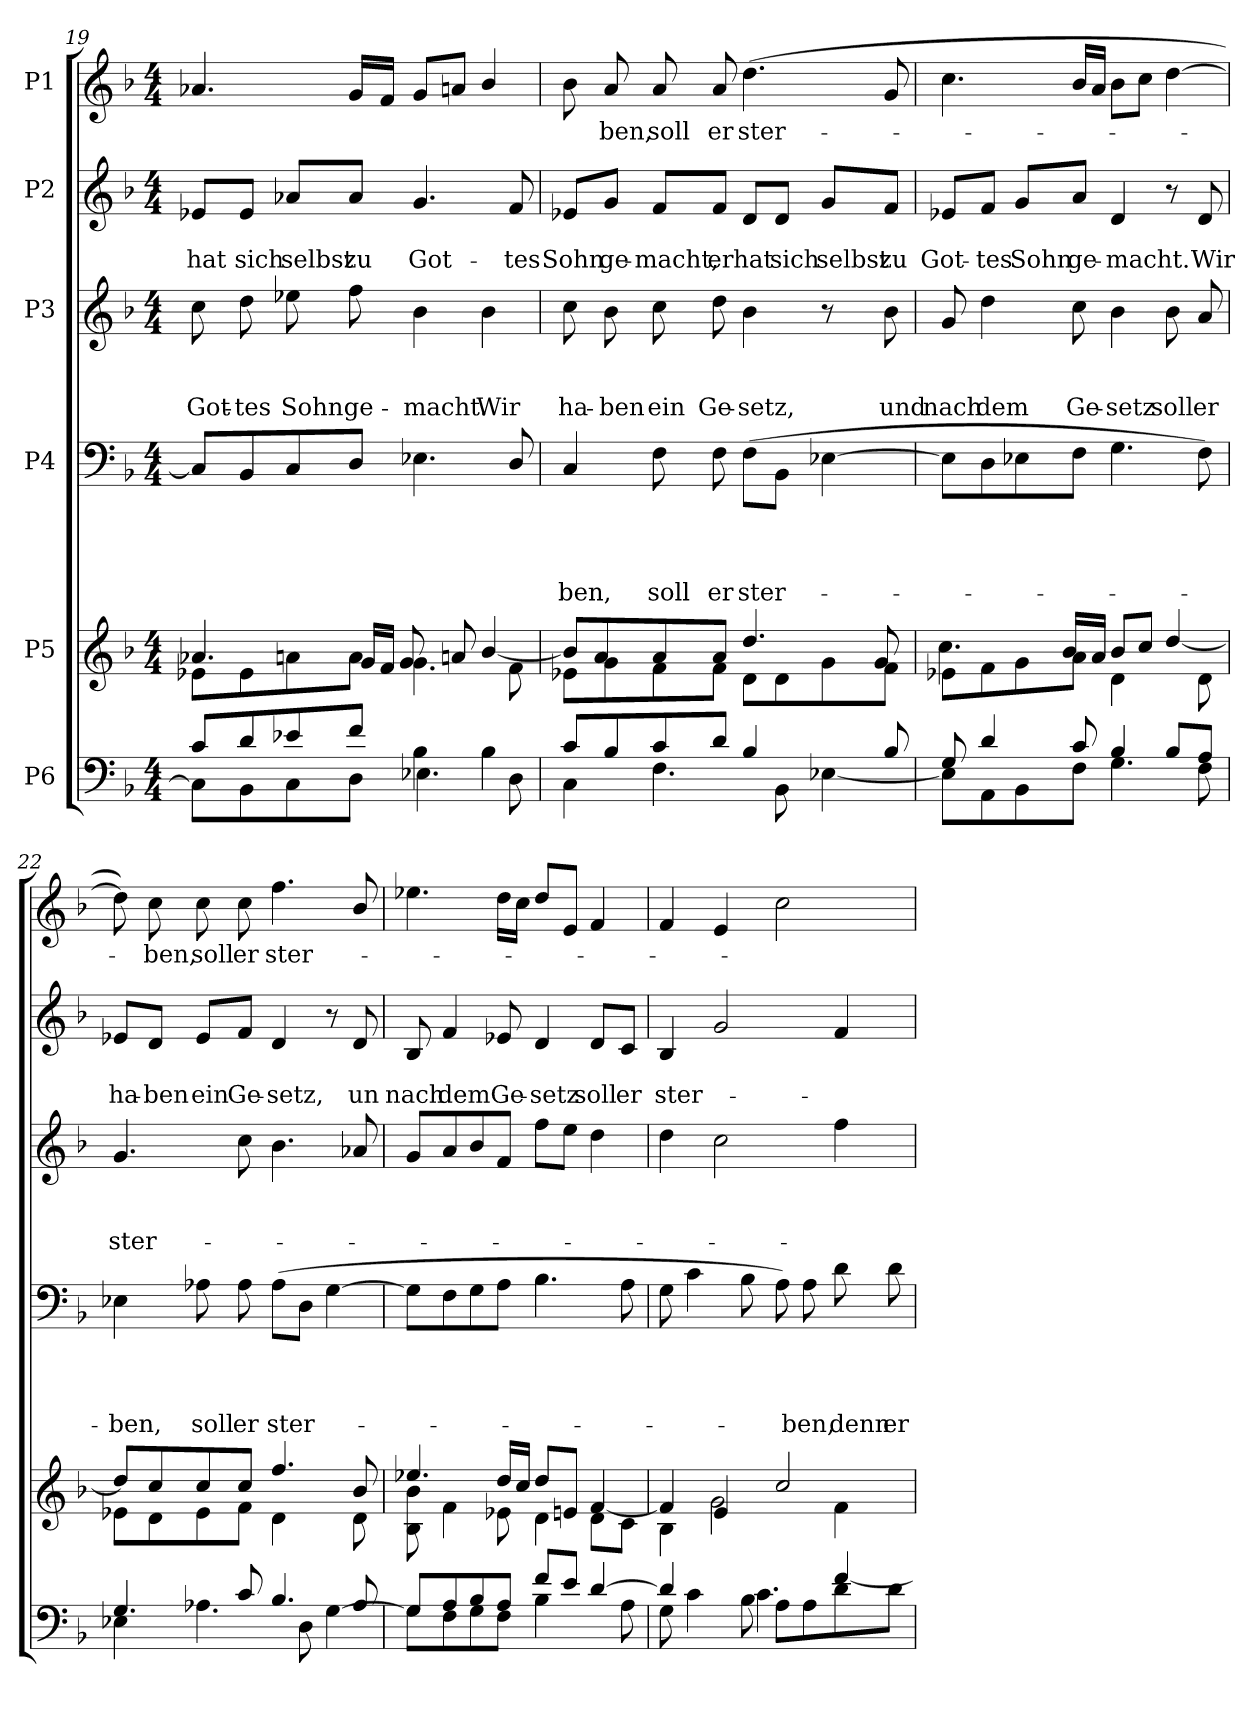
**kern	**kern	**kern	**text	**text	**text	**text	**kern	**text	**text	**text	**kern	**text	**text	**kern	**text
*part6	*part5	*part4	*part4	*part4	*part4	*part4	*part3	*part3	*part3	*part3	*part2	*part2	*part2	*part1	*part1
*staff6	*staff5	*staff4	*staff4	*staff4	*staff4	*staff4	*staff3	*staff3	*staff3	*staff3	*staff2	*staff2	*staff2	*staff1	*staff1
*I"P6	*I"P5	*I"P4	*	*	*	*	*I"P3	*	*	*	*I"P2	*	*	*I"P1	*
*clefF4	*clefG2	*clefF4	*	*	*	*	*clefG2	*	*	*	*clefG2	*	*	*clefG2	*
*	*	*	*	*	*	*	*ITrd7c12	*	*	*	*	*	*	*	*
*k[b-]	*k[b-]	*k[b-]	*	*	*	*	*k[b-]	*	*	*	*k[b-]	*	*	*k[b-]	*
*F:	*F:	*F:	*	*	*	*	*F:	*	*	*	*F:	*	*	*F:	*
*M4/4	*M4/4	*M4/4	*	*	*	*	*M4/4	*	*	*	*M4/4	*	*	*M4/4	*
=19	=19	=19	=19	=19	=19	=19	=19	=19	=19	=19	=19	=19	=19	=19	=19
*^	*^	*	*	*	*	*	*	*	*	*	*	*	*	*	*
!	!	!	!	!	!	!	!	!	!	!	!	!LO:LY:b	!	!	!LO:LY:b	!	!
8c/L	8C\L]	8e-X\L	4.a-X/	8C/L]	.	.	.	.	8c\	.	.	Got-	8e-X/L	.	hat	4.a-X/	.
!	!	!	!	!	!	!	!	!	!	!	!	!LO:LY:b	!	!	!LO:LY:b	!	!
8d/	8BB-\	8e-\	.	8BB-/	.	.	.	.	8d\	.	.	-tes	8e-/J	.	sich	.	.
!	!	!	!	!	!	!	!	!	!	!	!	!LO:LY:b	!	!	!LO:LY:b	!	!
8e-X/	8C\	8an\	.	8C/	.	.	.	.	8e-X\	.	.	Sohn	8a-X/L	.	selbst	.	.
!	!	!	!	!	!	!	!	!	!	!	!	!LO:LY:b	!	!	!LO:LY:b	!	!
8f/J	8D\J	8a\J	16g/LL	8D/J	.	.	.	.	8f\	.	.	ge-	8a-/J	.	zu	16g/LL	.
.	.	.	16f/JJ	.	.	.	.	.	.	.	.	.	.	.	.	16f/JJ	.
!	!	!	!	!	!	!	!	!	!	!	!	!LO:LY:b	!	!	!LO:LY:b	!	!
4B-\	4.E-X\	4.g\	8g/	4.E-X\	.	.	.	.	4B-\	.	.	-macht.	4.g/	.	Got-	8g/L	.
.	.	.	8an/	.	.	.	.	.	.	.	.	.	.	.	.	8an/J	.
!	!	!	!	!	!	!	!	!	!	!	!	!LO:LY:b	!	!	!	!	!
4B-\	.	.	[>4b-/	.	.	.	.	.	4B-\	.	.	Wir	.	.	.	4b-/	.
!	!	!	!	!	!	!	!	!	!	!	!	!	!	!	!LO:LY:b	!	!
.	8D\	8f\	.	8D/	.	.	.	.	.	.	.	.	8f/	.	-tes	.	.
!!LO:PB:g=z
=20	=20	=20	=20	=20	=20	=20	=20	=20	=20	=20	=20	=20	=20	=20	=20	=20	=20
!	!	!	!	!	!	!	!	!LO:LY:b	!	!	!	!LO:LY:b	!	!	!LO:LY:b	!	!
8c/L	4C\	8e-X\L	8b-/L]	4C/	.	.	.	-ben,	8c\	.	.	ha-	8e-X/L	.	Sohn	8b-\	.
!	!	!	!	!	!	!	!	!	!	!	!	!LO:LY:b	!	!	!LO:LY:b	!	!LO:LY:b
8B-/	.	8g\	8a/	.	.	.	.	.	8B-\	.	.	-ben	8g/J	.	ge-	8a/	-ben,
!	!	!	!	!	!	!	!	!LO:LY:b	!	!	!	!LO:LY:b	!	!	!LO:LY:b	!	!LO:LY:b
8c/	4.F\	8f\	8a/	8F\	.	.	.	soll	8c\	.	.	ein	8f/L	.	-macht,	8a/	soll
!	!	!	!	!	!	!	!	!LO:LY:b	!	!	!	!LO:LY:b	!	!	!LO:LY:b	!	!LO:LY:b
8d/J	.	8f\J	8a/J	8F\	.	.	.	er	8d\	.	.	Ge-	8f/J	.	er	8a/	er
!	!	!	!	!	!	!	!	!LO:LY:b	!	!	!	!LO:LY:b	!	!	!LO:LY:b	!	!LO:LY:b
4B-/	.	8d\L	4.dd/	(>8F\L	.	.	.	ster-	4B-\	.	.	-setz,	8d/L	.	hat	(>4.dd\	ster-
!	!	!	!	!	!	!	!	!	!	!	!	!	!	!	!LO:LY:b	!	!
.	8BB-\	8d\	.	8BB-\J	.	.	.	.	.	.	.	.	8d/J	.	sich	.	.
!	!	!	!	!	!	!	!	!	!	!	!	!	!	!	!LO:LY:b	!	!
8ryy	[<4E-X\	8g\	.	[>4E-X\	.	.	.	.	8r	.	.	.	8g/L	.	selbst	.	.
!	!	!	!	!	!	!	!	!	!	!	!	!LO:LY:b	!	!	!LO:LY:b	!	!
8B-/	.	8f\J	8g/	.	.	.	.	.	8B-\	.	.	und	8f/J	.	zu	8g/	.
=21	=21	=21	=21	=21	=21	=21	=21	=21	=21	=21	=21	=21	=21	=21	=21	=21	=21
!	!	!	!	!	!	!	!	!	!	!	!	!LO:LY:b	!	!	!LO:LY:b	!	!
8G/	8E-\L]	8e-X\L	4.cc\	8E-\L]	.	.	.	.	8G/	.	.	nach	8e-X/L	.	Got-	4.cc\	.
!	!	!	!	!	!	!	!	!	!	!	!	!LO:LY:b	!	!	!LO:LY:b	!	!
4d/	8AA\	8f\	.	8D\	.	.	.	.	4d\	.	.	dem	8f/J	.	-tes	.	.
!	!	!	!	!	!	!	!	!	!	!	!	!	!	!	!LO:LY:b	!	!
.	8BB-\	8g\	.	8E-X\	.	.	.	.	.	.	.	.	8g/L	.	Sohn	.	.
!	!	!	!	!	!	!	!	!	!	!	!	!LO:LY:b	!	!	!LO:LY:b	!	!
8c/	8F\J	8a\J	16b-/LL	8F\J	.	.	.	.	8c\	.	.	Ge-	8a/J	.	ge-	16b-/LL	.
.	.	.	16a/JJ	.	.	.	.	.	.	.	.	.	.	.	.	16a/JJ	.
!	!	!	!	!	!	!	!	!	!	!	!	!LO:LY:b	!	!	!LO:LY:b	!	!
4B-/	4.G\	4d\	8b-/L	4.G\	.	.	.	.	4B-\	.	.	-setz	4d/	.	-macht.	8b-\L	.
.	.	.	8cc/J	.	.	.	.	.	.	.	.	.	.	.	.	8cc\J	.
!	!	!	!	!	!	!	!	!	!	!	!	!LO:LY:b	!	!	!	!	!
8B-/L	.	8ryy	[>4dd/	.	.	.	.	.	8B-\	.	.	soll	8r	.	.	[>4dd\	.
!	!	!	!	!	!	!	!	!	!	!	!	!LO:LY:b	!	!	!LO:LY:b	!	!
8A/J	8F\	8d\	.	8F\)	.	.	.	.	8A/	.	.	er	8d/	.	Wir	.	.
=22	=22	=22	=22	=22	=22	=22	=22	=22	=22	=22	=22	=22	=22	=22	=22	=22	=22
!	!	!	!	!	!	!	!	!LO:LY:b	!	!	!	!LO:LY:b	!	!	!LO:LY:b	!	!
4E-X\	4.G/	8e-X\L	8dd/L]	4E-X\	.	.	.	-ben,	4.G/	.	.	ster-	8e-X/L	.	ha-	8dd\])	.
!	!	!	!	!	!	!	!	!	!	!	!	!	!	!	!LO:LY:b	!	!LO:LY:b
.	.	8d\	8cc/	.	.	.	.	.	.	.	.	.	8d/J	.	-ben	8cc\	-ben,
!	!	!	!	!	!	!	!	!LO:LY:b	!	!	!	!	!	!	!LO:LY:b	!	!LO:LY:b
4.A-X\	.	8e-\	8cc/	8A-X\	.	.	.	soll	.	.	.	.	8e-/L	.	ein	8cc\	soll
!	!	!	!	!	!	!	!	!LO:LY:b	!	!	!	!	!	!	!LO:LY:b	!	!LO:LY:b
.	8c/	8f\J	8cc/J	8A-\	.	.	.	er	8c\	.	.	.	8f/J	.	Ge-	8cc\	er
!	!	!	!	!	!	!	!	!LO:LY:b	!	!	!	!	!	!	!LO:LY:b	!	!LO:LY:b
.	4.B-/	4d\	4.ff/	(>8A-\L	.	.	.	ster-	4.B-\	.	.	.	4d/	.	-setz,	4.ff\	ster-
8D\	.	.	.	8D\J	.	.	.	.	.	.	.	.	.	.	.	.	.
[<4G\	.	8ryy	.	[>4G\	.	.	.	.	.	.	.	.	8r	.	.	.	.
!	!	!	!	!	!	!	!	!	!	!	!	!	!	!	!LO:LY:b	!	!
.	8A-/	8d\	8b-/	.	.	.	.	.	8A-X/	.	.	.	8d/	.	un	8b-/	.
!!LO:LB:g=z
=23	=23	=23	=23	=23	=23	=23	=23	=23	=23	=23	=23	=23	=23	=23	=23	=23	=23
!	!	!	!	!	!	!	!	!	!	!	!	!	!	!	!LO:LY:b	!	!
8G\L]	8G/L	8B-\ 8b-\	4.ee-X/	8G\L]	.	.	.	.	8G/L	.	.	.	8B-/	.	nach	4.ee-X\	.
!	!	!	!	!	!	!	!	!	!	!	!	!	!	!	!LO:LY:b	!	!
8F\	8A/	4f\	.	8F\	.	.	.	.	8A/	.	.	.	4f/	.	dem	.	.
8G\	8B-/	.	.	8G\	.	.	.	.	8B-/	.	.	.	.	.	.	.	.
!	!	!	!	!	!	!	!	!	!	!	!	!	!	!	!LO:LY:b	!	!
8F\J	8A/J	16dd/LL	8e-X\	8A\J	.	.	.	.	8F/J	.	.	.	8e-X/	.	Ge-	16dd\LL	.
.	.	16cc/JJ	.	.	.	.	.	.	.	.	.	.	.	.	.	16cc\JJ	.
!	!	!	!	!	!	!	!	!	!	!	!	!	!	!	!LO:LY:b	!	!
8f/L	4B-\	8dd/L	4d\	4.B-\	.	.	.	.	8f\L	.	.	.	4d/	.	-setz	8dd/L	.
8e/J	.	8en/J	.	.	.	.	.	.	8e\J	.	.	.	.	.	.	8e/J	.
!	!	!	!	!	!	!	!	!	!	!	!	!	!	!	!LO:LY:b	!	!
[>4d/	8ryy	8d\L	[>4f/	.	.	.	.	.	4d\	.	.	.	8d/L	.	soll	4f/	.
!	!	!	!	!	!	!	!	!	!	!	!	!	!	!	!LO:LY:b	!	!
.	8A\	8c\J	.	8A\	.	.	.	.	.	.	.	.	8c/J	.	er	.	.
=24	=24	=24	=24	=24	=24	=24	=24	=24	=24	=24	=24	=24	=24	=24	=24	=24	=24
!	!	!	!	!	!	!	!	!	!	!	!	!	!	!	!LO:LY:b	!	!
4d/]	8G\	4B-\	4f/]	8G\	.	.	.	.	4d\	.	.	.	4B-/	.	ster-	4f/	.
.	4c\	.	.	4c\	.	.	.	.	.	.	.	.	.	.	.	.	.
8ryy	.	4e/	2g\	.	.	.	.	.	2c\	.	.	.	2g/	.	.	4e/	.
8B-\	4.c\	.	.	8B-\	.	.	.	.	.	.	.	.	.	.	.	.	.
8A\L	.	2cc/	.	8A\)	.	.	.	.	.	.	.	.	.	.	.	2cc\	.
!	!	!	!	!	!	!	!	!LO:LY:b	!	!	!	!	!	!	!	!	!
8A\	.	.	.	8A\	.	.	.	-ben,	.	.	.	.	.	.	.	.	.
!	!	!	!	!	!	!	!	!LO:LY:b	!	!	!	!	!	!	!	!	!
8d\	[>4f/	.	4f\	8d\	.	.	.	denn	4f\	.	.	.	4f/	.	.	.	.
!	!	!	!	!	!	!	!	!LO:LY:b	!	!	!	!	!	!	!	!	!
8d\J	.	.	.	8d\	.	.	.	er	.	.	.	.	.	.	.	.	.
*v	*v	*	*	*	*	*	*	*	*	*	*	*	*	*	*	*	*
*	*v	*v	*	*	*	*	*	*	*	*	*	*	*	*	*	*
=	=	=	=	=	=	=	=	=	=	=	=	=	=	=	=
*-	*-	*-	*-	*-	*-	*-	*-	*-	*-	*-	*-	*-	*-	*-	*-
